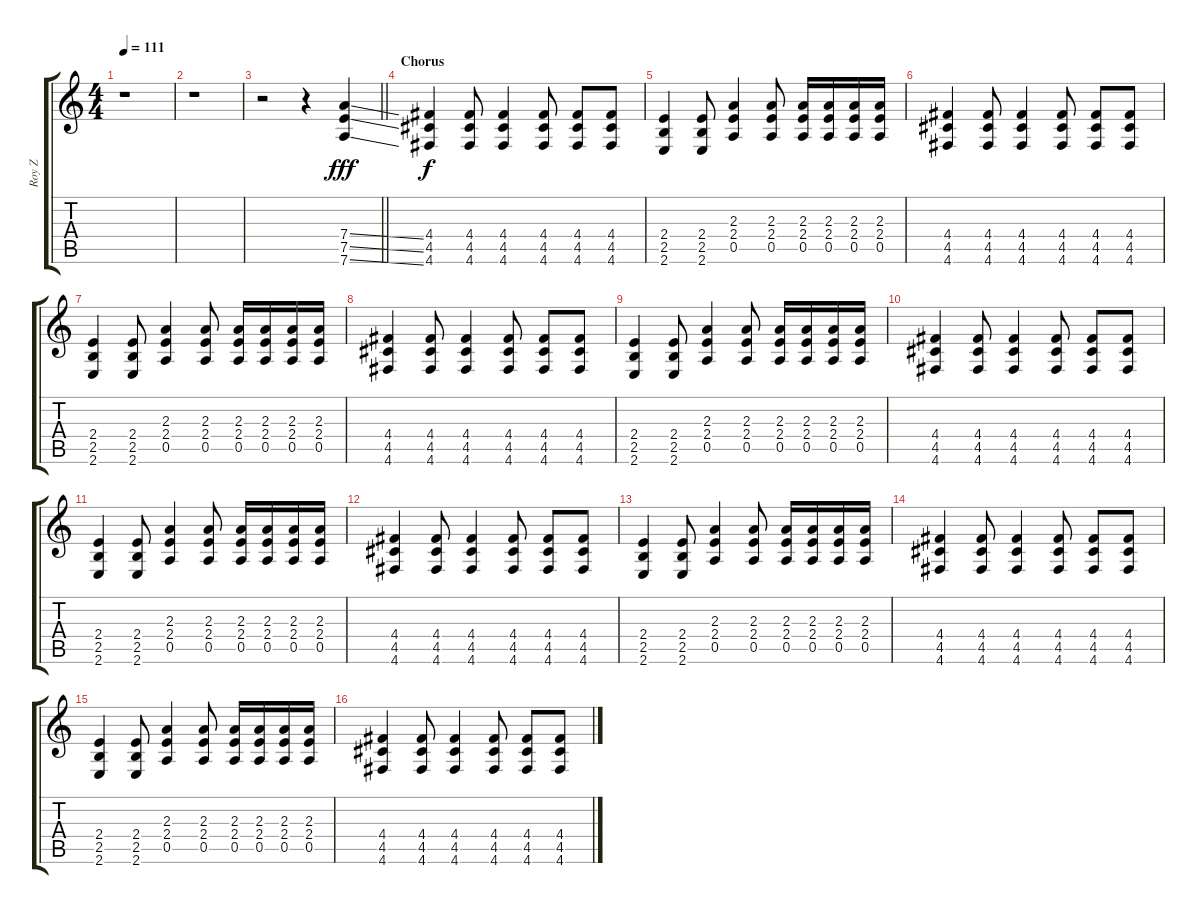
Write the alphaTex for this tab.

\track ("Roy Z" "Roy Z") {instrument overdrivenguitar}
\staff {score tabs}
\tuning (E4 B3 G3 D3 A2 D2) {hide}
\ts (4 4)
\tempo 111
\clef g2
\ks c
r.1{dy f} |
r.1 |
\barLineRight lightlight
r.2 r.4 (7.4{ss} 7.5{ss} 7.6{ss}).4{dy fff} |
\section ("" "Chorus")
(4.4 4.5 4.6).4{dy f} (4.4 4.5 4.6).8 (4.4 4.5 4.6).4 (4.4 4.5 4.6).8 (4.4 4.5 4.6).8 (4.4 4.5 4.6).8 |
(2.4 2.5 2.6).4 (2.4 2.5 2.6).8 (2.3 2.4 0.5).4 (2.3 2.4 0.5).8 (2.3 2.4 0.5).16 (2.3 2.4 0.5).16 (2.3 2.4 0.5).16 (2.3 2.4 0.5).16 |
(4.4 4.5 4.6).4 (4.4 4.5 4.6).8 (4.4 4.5 4.6).4 (4.4 4.5 4.6).8 (4.4 4.5 4.6).8 (4.4 4.5 4.6).8 |
(2.4 2.5 2.6).4 (2.4 2.5 2.6).8 (2.3 2.4 0.5).4 (2.3 2.4 0.5).8 (2.3 2.4 0.5).16 (2.3 2.4 0.5).16 (2.3 2.4 0.5).16 (2.3 2.4 0.5).16 |
(4.4 4.5 4.6).4 (4.4 4.5 4.6).8 (4.4 4.5 4.6).4 (4.4 4.5 4.6).8 (4.4 4.5 4.6).8 (4.4 4.5 4.6).8 |
(2.4 2.5 2.6).4 (2.4 2.5 2.6).8 (2.3 2.4 0.5).4 (2.3 2.4 0.5).8 (2.3 2.4 0.5).16 (2.3 2.4 0.5).16 (2.3 2.4 0.5).16 (2.3 2.4 0.5).16 |
(4.4 4.5 4.6).4 (4.4 4.5 4.6).8 (4.4 4.5 4.6).4 (4.4 4.5 4.6).8 (4.4 4.5 4.6).8 (4.4 4.5 4.6).8 |
(2.4 2.5 2.6).4 (2.4 2.5 2.6).8 (2.3 2.4 0.5).4 (2.3 2.4 0.5).8 (2.3 2.4 0.5).16 (2.3 2.4 0.5).16 (2.3 2.4 0.5).16 (2.3 2.4 0.5).16 |
(4.4 4.5 4.6).4 (4.4 4.5 4.6).8 (4.4 4.5 4.6).4 (4.4 4.5 4.6).8 (4.4 4.5 4.6).8 (4.4 4.5 4.6).8 |
(2.4 2.5 2.6).4 (2.4 2.5 2.6).8 (2.3 2.4 0.5).4 (2.3 2.4 0.5).8 (2.3 2.4 0.5).16 (2.3 2.4 0.5).16 (2.3 2.4 0.5).16 (2.3 2.4 0.5).16 |
(4.4 4.5 4.6).4 (4.4 4.5 4.6).8 (4.4 4.5 4.6).4 (4.4 4.5 4.6).8 (4.4 4.5 4.6).8 (4.4 4.5 4.6).8 |
(2.4 2.5 2.6).4 (2.4 2.5 2.6).8 (2.3 2.4 0.5).4 (2.3 2.4 0.5).8 (2.3 2.4 0.5).16 (2.3 2.4 0.5).16 (2.3 2.4 0.5).16 (2.3 2.4 0.5).16 |
(4.4 4.5 4.6).4 (4.4 4.5 4.6).8 (4.4 4.5 4.6).4 (4.4 4.5 4.6).8 (4.4 4.5 4.6).8 (4.4 4.5 4.6).8
